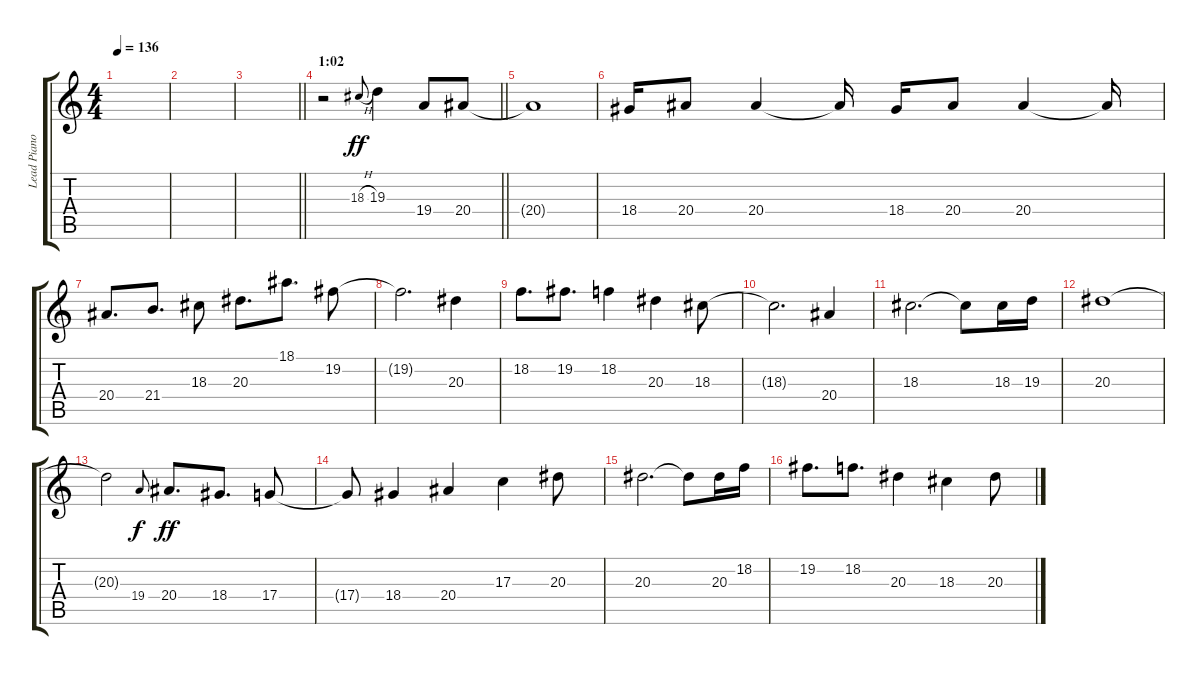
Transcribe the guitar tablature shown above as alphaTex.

\track ("Lead Piano" "Lead Piano") {instrument brightacousticpiano}
\staff {score tabs}
\tuning (E4 B3 G3 D3 A2 E2) {hide}
\ts (4 4)
\tempo 136
\clef g2
\ks c
|
|
\barLineRight lightlight
|
\section ("" "1:02")
\barLineRight lightlight
r.2 18.3{h}.8{gr onbeat dy ff} 19.3.4{instrument brightacousticpiano} 19.4.8 20.4.8 |
20.4{t}.1 |
18.4.16 20.4.8 20.4.4 20.4{t}.16 18.4.16 20.4.8 20.4.4 20.4{t}.16 |
20.4.8{d} 21.4.8{d} 18.3.8 20.3.8{d} 18.1.8{d} 19.2.8 |
19.2{t}.2{d} 20.3.4 |
18.2.8{d} 19.2.8{d} 18.2.4 20.3.4 18.3.8 |
18.3{t}.2{d} 20.4.4 |
18.3.2{d} 18.3{t}.8 18.3.16 19.3.16 |
20.3.1 |
20.3{t}.2 19.4.8{gr onbeat dy f} 20.4.8{d dy ff} 18.4.8{d} 17.4.8 |
17.4{t}.8 18.4.4 20.4.4 17.3.4 20.3.8 |
20.3.2{d} 20.3{t}.8 20.3.16 18.2.16 |
19.2.8{d} 18.2.8{d} 20.3.4 18.3.4 20.3.8
